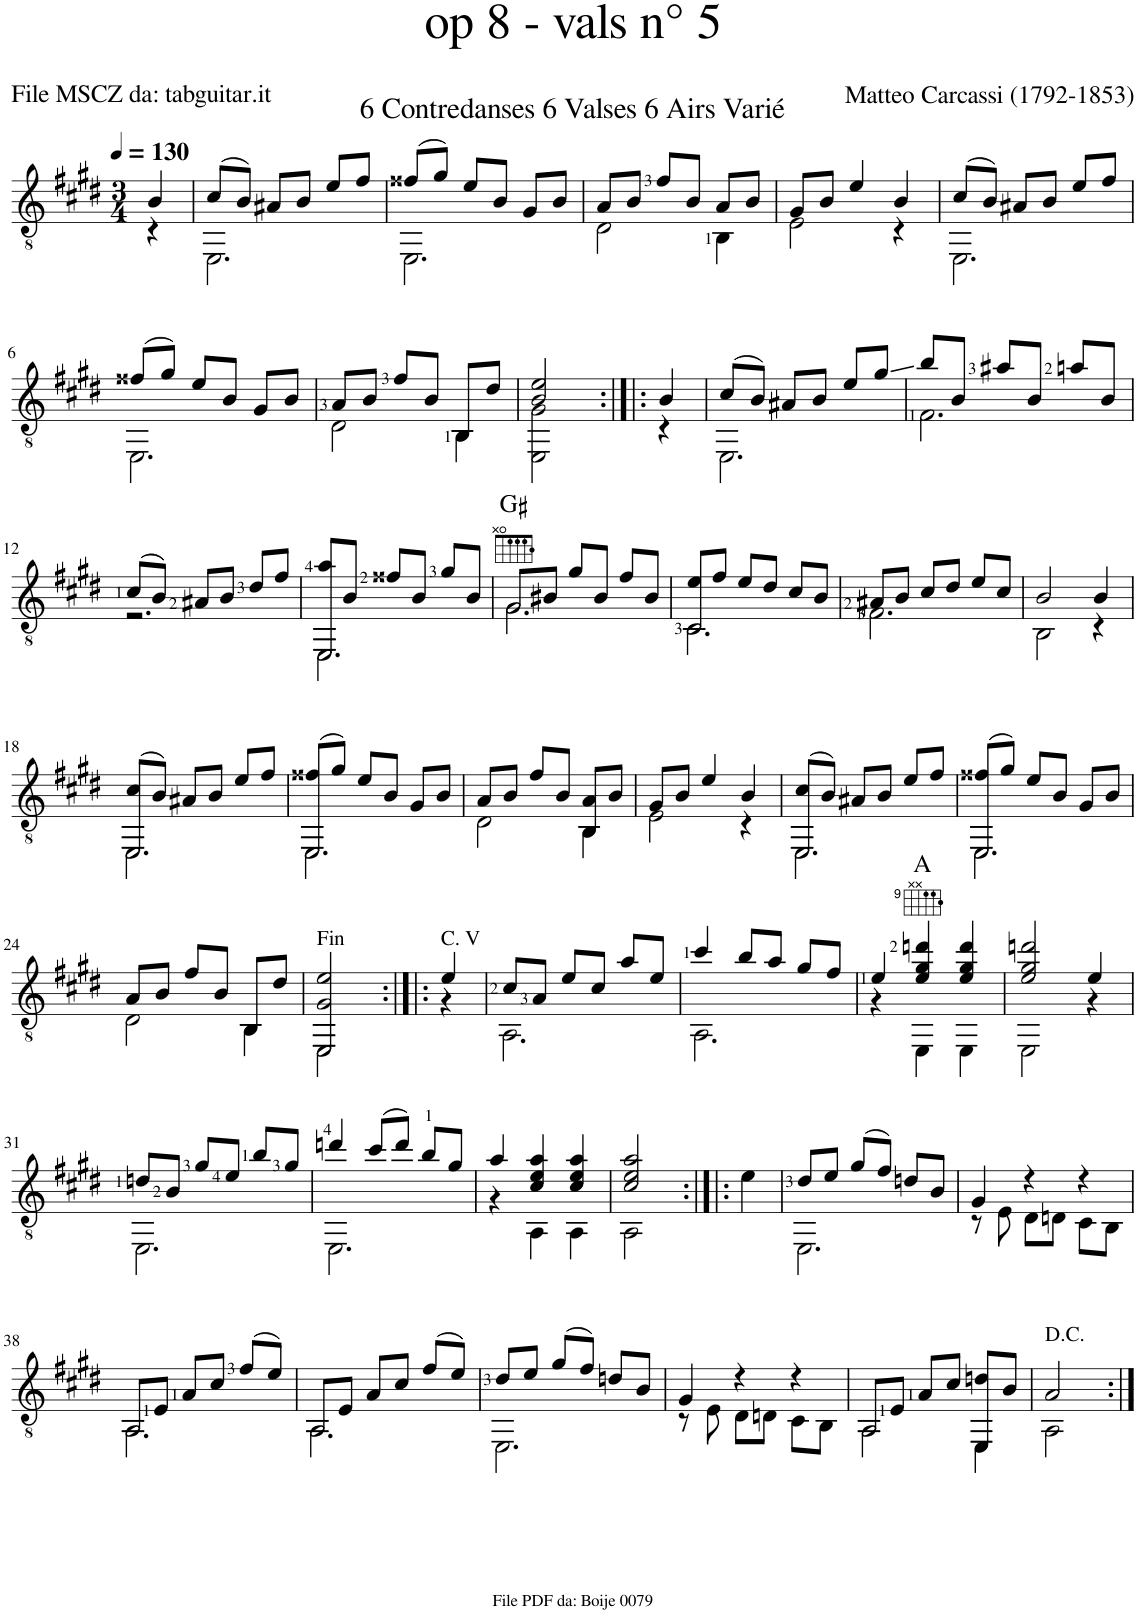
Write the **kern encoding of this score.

**kern	**harte
*part1	*part1
*staff1	*
*I"Guitar	*
*I'Guit.	*
*clefGv2	*
*k[f#c#g#d#]	*
*M3/4	*
*MM130	*
=	=
*^	*
4B/	4r	.
=1	=1	=1
(8c#/L	2.EE\	.
8B/J)	.	.
8A#X/L	.	.
8B/J	.	.
8e/L	.	.
8f#/J	.	.
=2	=2	=2
(8f##X/L	2.EE\	.
8g#/J)	.	.
8e/L	.	.
8B/J	.	.
8G#/L	.	.
8B/J	.	.
=3	=3	=3
8A/L	2D#\	.
8B/J	.	.
8f#/L	.	.
8B/J	.	.
8A/L	4BB\	.
8B/J	.	.
=4	=4	=4
8G#/L	2E\	.
8B/J	.	.
4e/	.	.
4B/	4r	.
=5	=5	=5
(8c#/L	2.EE\	.
8B/J)	.	.
8A#X/L	.	.
8B/J	.	.
8e/L	.	.
8f#/J	.	.
!!LO:LB:g=z	!!
=6	=6	=6
(8f##X/L	2.EE\	.
8g#/J)	.	.
8e/L	.	.
8B/J	.	.
8G#/L	.	.
8B/J	.	.
=7	=7	=7
8A/L	2D#\	.
8B/J	.	.
8f#/L	.	.
8B/J	.	.
8BB/L	4BB\	.
8d#/J	.	.
=8	=8	=8
2B/ 2e/	2EE\ 2G#\	.
=9:|!|:	=9:|!|:	=9:|!|:
4B/	4r	.
=10	=10	=10
(8c#/L	2.EE\	.
8B/J)	.	.
8A#X/L	.	.
8B/J	.	.
8e/L	.	.
8g#/J	.	.
=11	=11	=11
8b/L	2.F#\	.
8B/J	.	.
8a#X/L	.	.
8B/J	.	.
8an/L	.	.
8B/J	.	.
!!LO:LB:g=z	!!
=12	=12	=12
(8c#/L	2.r	.
8B/J)	.	.
8A#X/L	.	.
8B/J	.	.
8d#/L	.	.
8f#/J	.	.
=13	=13	=13
!LO:N:n=1:head=open	!	!
8EE/ 8a/L	2.EE\	.
8B/J	.	.
8f##X/L	.	.
8B/J	.	.
8g#/L	.	.
8B/J	.	.
=14	=14	=14
!LO:N:head=open	!	!
8G#/L	2.G#\	G#:maj
8B#X/J	.	.
8g#/L	.	.
8B#/J	.	.
8f#/L	.	.
8B#/J	.	.
=15	=15	=15
!LO:N:n=1:head=open	!	!
8C#/ 8e/L	2.C#\	.
8f#/J	.	.
8e/L	.	.
8d#/J	.	.
8c#/L	.	.
8B/J	.	.
=16	=16	=16
8A#X/L	2.F#\	.
8B/J	.	.
8c#/L	.	.
8d#/J	.	.
8e/L	.	.
8c#/J	.	.
=17	=17	=17
2B/	2BB\	.
4B/	4r	.
!!LO:LB:g=z	!!
=18	=18	=18
!LO:N:n=1:head=open	!	!
(8EE/ 8c#/L	2.EE\	.
8B/J)	.	.
8A#X/L	.	.
8B/J	.	.
8e/L	.	.
8f#/J	.	.
=19	=19	=19
!LO:N:n=1:head=open	!	!
(8EE/ 8f##X/L	2.EE\	.
8g#/J)	.	.
8e/L	.	.
8B/J	.	.
8G#/L	.	.
8B/J	.	.
=20	=20	=20
8A/L	2D#\	.
8B/J	.	.
8f#/L	.	.
8B/J	.	.
8BB/ 8A/L	4BB\	.
8B/J	.	.
=21	=21	=21
8G#/L	2E\	.
8B/J	.	.
4e/	.	.
4B/	4r	.
=22	=22	=22
!LO:N:n=1:head=open	!	!
(8EE/ 8c#/L	2.EE\	.
8B/J)	.	.
8A#X/L	.	.
8B/J	.	.
8e/L	.	.
8f#/J	.	.
=23	=23	=23
!LO:N:n=1:head=open	!	!
(8EE/ 8f##X/L	2.EE\	.
8g#/J)	.	.
8e/L	.	.
8B/J	.	.
8G#/L	.	.
8B/J	.	.
!!LO:LB:g=z	!!
=24	=24	=24
8A/L	2D#\	.
8B/J	.	.
8f#/L	.	.
8B/J	.	.
8BB/L	4BB\	.
8d#/J	.	.
=25	=25	=25
!LO:TX:a:t=Fin	!	!
2EE/ 2G#/ 2e/	2EE\	.
=26:|!|:	=26:|!|:	=26:|!|:
!LO:TX:a:t=C. V	!	!
4e/	4r	.
=27	=27	=27
8c#/L	2.AA\	.
8A/J	.	.
8e/L	.	.
8c#/J	.	.
8a/L	.	.
8e/J	.	.
=28	=28	=28
4cc#/	2.AA\	.
8b/L	.	.
8a/J	.	.
8g#/L	.	.
8f#/J	.	.
=29	=29	=29
4e/	4r	.
4e/ 4g#/ 4ddn/	4EE\	A:maj
4e/ 4g#/ 4dd/	4EE\	.
=30	=30	=30
2e/ 2g#/ 2ddn/	2EE\	.
4e/	4r	.
!!LO:LB:g=z	!!
=31	=31	=31
8dn/L	2.EE\	.
8B/J	.	.
8g#/L	.	.
8e/J	.	.
8b/L	.	.
8g#/J	.	.
=32	=32	=32
4ddn/	2.EE\	.
(8cc#/L	.	.
8dd/J)	.	.
8b/L	.	.
8g#/J	.	.
=33	=33	=33
4a/	4r	.
4c#/ 4e/ 4a/	4AA\	.
4c#/ 4e/ 4a/	4AA\	.
=34	=34	=34
2c#/ 2e/ 2a/	2AA\	.
*v	*v	*
=35:|!|:	=35:|!|:
4e\	.
=36	=36
*^	*
8d#/L	2.EE\	.
8e/J	.	.
(8g#/L	.	.
8f#/J)	.	.
8dn/L	.	.
8B/J	.	.
=37	=37	=37
4G#/	8r	.
.	8E\	.
4r	8D#\L	.
.	8Dn\J	.
4r	8C#\L	.
.	8BB\J	.
!!LO:LB:g=z	!!
=38	=38	=38
!LO:N:head=open	!	!
8AA/L	2.AA\	.
8E/J	.	.
8A/L	.	.
8c#/J	.	.
(8f#/L	.	.
8e/J)	.	.
=39	=39	=39
!LO:N:head=open	!	!
8AA/L	2.AA\	.
8E/J	.	.
8A/L	.	.
8c#/J	.	.
(8f#/L	.	.
8e/J)	.	.
=40	=40	=40
8d#/L	2.EE\	.
8e/J	.	.
(8g#/L	.	.
8f#/J)	.	.
8dn/L	.	.
8B/J	.	.
=41	=41	=41
4G#/	8r	.
.	8E\	.
4r	8D#\L	.
.	8Dn\J	.
4r	8C#\L	.
.	8BB\J	.
=42	=42	=42
!LO:N:head=open	!	!
8AA/L	2AA\	.
8E/J	.	.
8A/L	.	.
8c#/J	.	.
8EE/ 8dn/L	4EE\	.
8B/J	.	.
=43	=43	=43
2A/	2AA\	.
*v	*v	*
=:|!	=:|!
*-	*-
